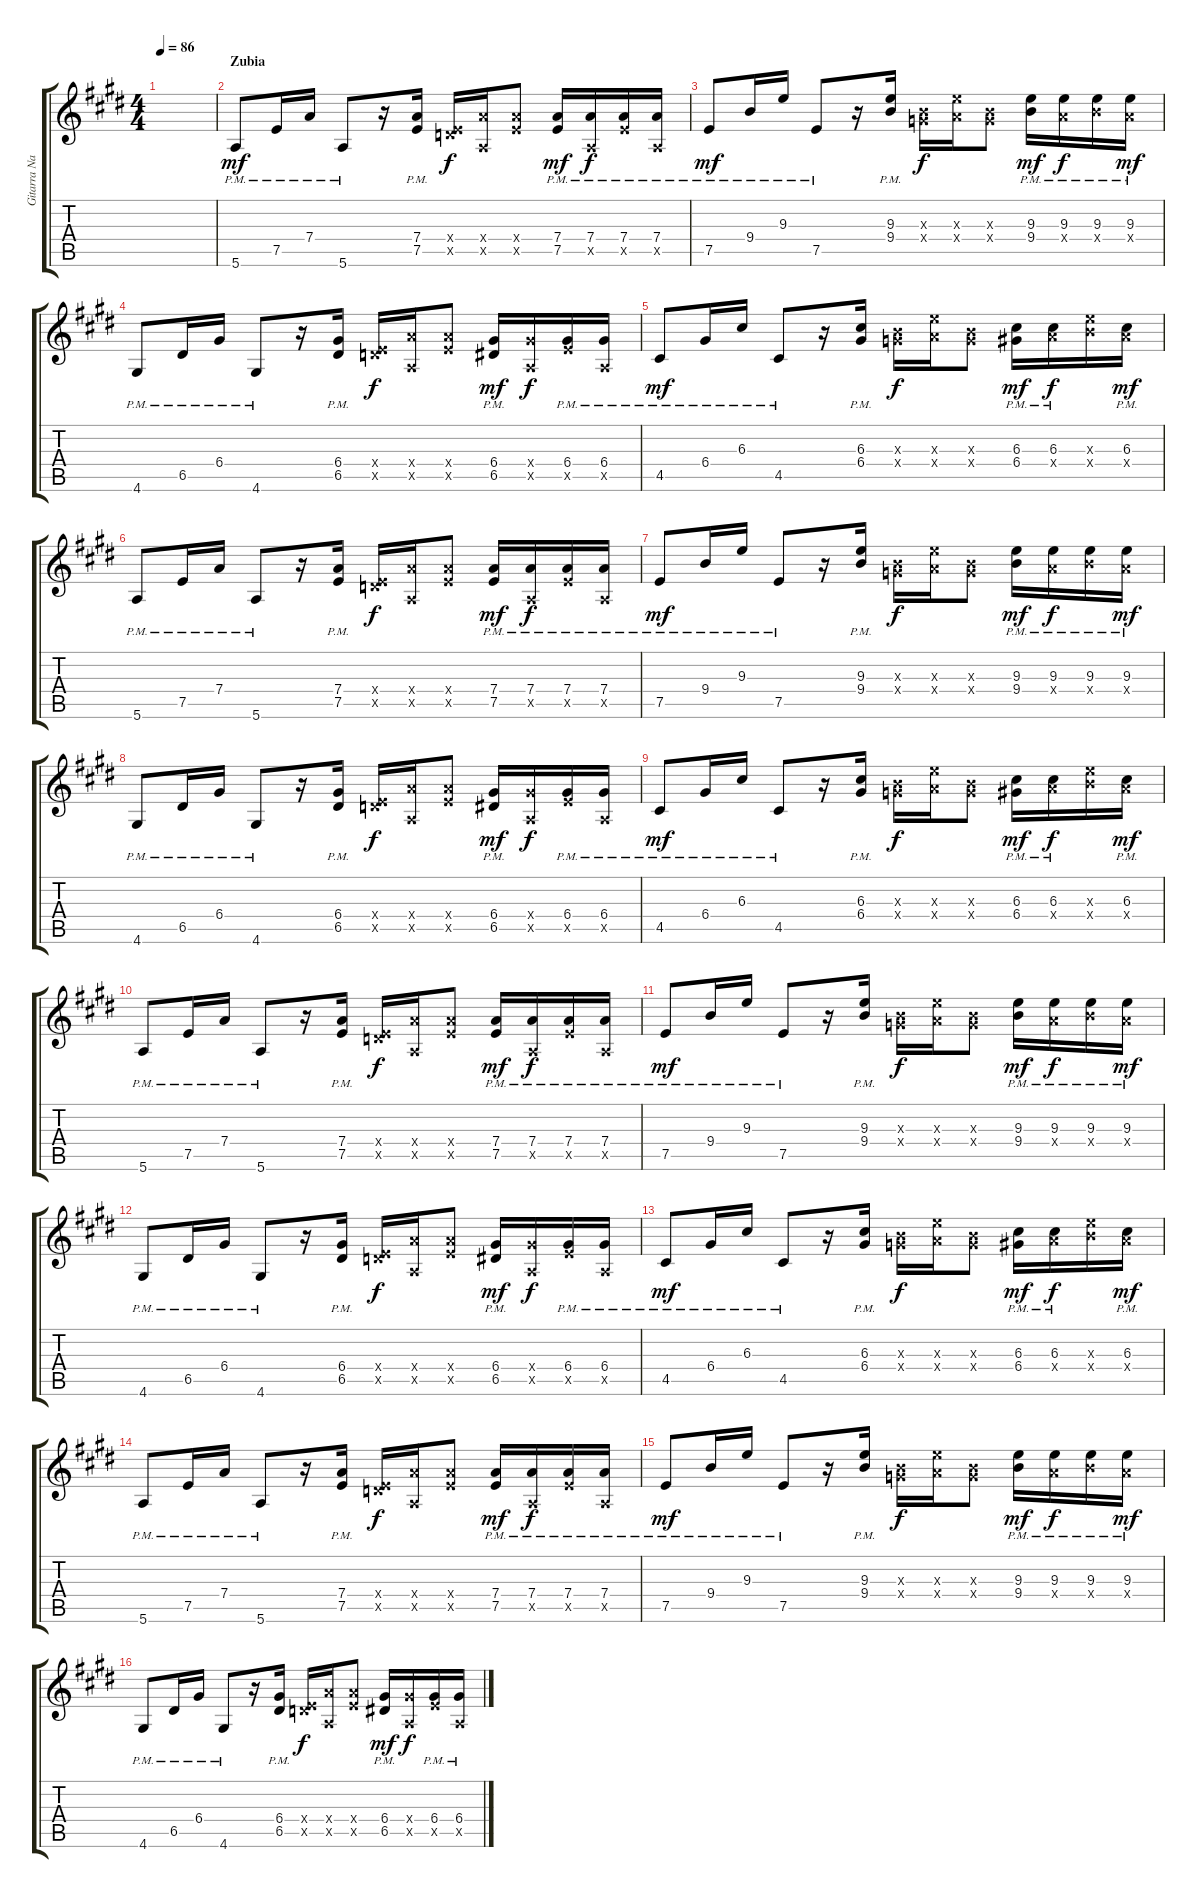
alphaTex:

\track ("Gitarra Nagusia" "Gitarra Na") {instrument distortionguitar}
\staff {score tabs}
\tuning (E4 B3 G3 D3 A2 E2) {hide}
\ts (4 4)
\tempo 86
\clef g2
\ks e
|
\section ("" "Zubia")
5.6{pm}.8{dy mf} 7.5{pm}.16 7.4{pm}.16 5.6{pm}.8 r.16 (7.4{pm} 7.5).16 (0.4{x} 7.5{x}).16{dy f} (7.4{x} 0.5{x}).16 (7.4{x} 7.5{x}).8 (7.4{pm} 7.5{pm}).16{dy mf} (7.4{pm} 0.5{x}).16{dy f} (7.4{pm} 7.5{x}).16 (7.4{pm} 0.5{x}).16 |
7.5{pm}.8{dy mf} 9.4{pm}.16 9.3{pm}.16 7.5{pm}.8 r.16 (9.3{pm} 9.4{pm}).16 (0.3{x} 9.4{x}).16{dy f} (9.3{x} 7.4{x}).16 (0.3{x} 9.4{x}).8 (9.3{pm} 9.4{pm}).16{dy mf} (9.3{pm} 7.4{x}).16{dy f} (9.3{pm} 9.4{x}).16 (9.3{pm} 7.4{x}).16{dy mf} |
4.6{pm}.8 6.5{pm}.16 6.4{pm}.16 4.6{pm}.8 r.16 (6.4{pm} 6.5).16 (0.4{x} 7.5{x}).16{dy f} (7.4{x} 0.5{x}).16 (7.4{x} 7.5{x}).8 (6.4{pm} 6.5{pm}).16{dy mf} (6.4{x} 0.5{x}).16{dy f} (6.4{pm} 7.5{x}).16 (6.4{pm} 0.5{x}).16 |
4.5{pm}.8{dy mf} 6.4{pm}.16 6.3{pm}.16 4.5{pm}.8 r.16 (6.3{pm} 6.4{pm}).16 (0.3{x} 9.4{x}).16{dy f} (9.3{x} 7.4{x}).16 (0.3{x} 9.4{x}).8 (6.3{pm} 6.4{pm}).16{dy mf} (6.3{pm} 7.4{x}).16{dy f} (9.3{x} 9.4{x}).16 (6.3{pm} 7.4{x}).16{dy mf} |
5.6{pm}.8 7.5{pm}.16 7.4{pm}.16 5.6{pm}.8 r.16 (7.4{pm} 7.5).16 (0.4{x} 7.5{x}).16{dy f} (7.4{x} 0.5{x}).16 (7.4{x} 7.5{x}).8 (7.4{pm} 7.5{pm}).16{dy mf} (7.4{pm} 0.5{x}).16{dy f} (7.4{pm} 7.5{x}).16 (7.4{pm} 0.5{x}).16 |
7.5{pm}.8{dy mf} 9.4{pm}.16 9.3{pm}.16 7.5{pm}.8 r.16 (9.3{pm} 9.4{pm}).16 (0.3{x} 9.4{x}).16{dy f} (9.3{x} 7.4{x}).16 (0.3{x} 9.4{x}).8 (9.3{pm} 9.4{pm}).16{dy mf} (9.3{pm} 7.4{x}).16{dy f} (9.3{pm} 9.4{x}).16 (9.3{pm} 7.4{x}).16{dy mf} |
4.6{pm}.8 6.5{pm}.16 6.4{pm}.16 4.6{pm}.8 r.16 (6.4{pm} 6.5).16 (0.4{x} 7.5{x}).16{dy f} (7.4{x} 0.5{x}).16 (7.4{x} 7.5{x}).8 (6.4{pm} 6.5{pm}).16{dy mf} (6.4{x} 0.5{x}).16{dy f} (6.4{pm} 7.5{x}).16 (6.4{pm} 0.5{x}).16 |
4.5{pm}.8{dy mf} 6.4{pm}.16 6.3{pm}.16 4.5{pm}.8 r.16 (6.3{pm} 6.4{pm}).16 (0.3{x} 9.4{x}).16{dy f} (9.3{x} 7.4{x}).16 (0.3{x} 9.4{x}).8 (6.3{pm} 6.4{pm}).16{dy mf} (6.3{pm} 7.4{x}).16{dy f} (9.3{x} 9.4{x}).16 (6.3{pm} 7.4{x}).16{dy mf} |
5.6{pm}.8 7.5{pm}.16 7.4{pm}.16 5.6{pm}.8 r.16 (7.4{pm} 7.5).16 (0.4{x} 7.5{x}).16{dy f} (7.4{x} 0.5{x}).16 (7.4{x} 7.5{x}).8 (7.4{pm} 7.5{pm}).16{dy mf} (7.4{pm} 0.5{x}).16{dy f} (7.4{pm} 7.5{x}).16 (7.4{pm} 0.5{x}).16 |
7.5{pm}.8{dy mf} 9.4{pm}.16 9.3{pm}.16 7.5{pm}.8 r.16 (9.3{pm} 9.4{pm}).16 (0.3{x} 9.4{x}).16{dy f} (9.3{x} 7.4{x}).16 (0.3{x} 9.4{x}).8 (9.3{pm} 9.4{pm}).16{dy mf} (9.3{pm} 7.4{x}).16{dy f} (9.3{pm} 9.4{x}).16 (9.3{pm} 7.4{x}).16{dy mf} |
4.6{pm}.8 6.5{pm}.16 6.4{pm}.16 4.6{pm}.8 r.16 (6.4{pm} 6.5).16 (0.4{x} 7.5{x}).16{dy f} (7.4{x} 0.5{x}).16 (7.4{x} 7.5{x}).8 (6.4{pm} 6.5{pm}).16{dy mf} (6.4{x} 0.5{x}).16{dy f} (6.4{pm} 7.5{x}).16 (6.4{pm} 0.5{x}).16 |
4.5{pm}.8{dy mf} 6.4{pm}.16 6.3{pm}.16 4.5{pm}.8 r.16 (6.3{pm} 6.4{pm}).16 (0.3{x} 9.4{x}).16{dy f} (9.3{x} 7.4{x}).16 (0.3{x} 9.4{x}).8 (6.3{pm} 6.4{pm}).16{dy mf} (6.3{pm} 7.4{x}).16{dy f} (9.3{x} 9.4{x}).16 (6.3{pm} 7.4{x}).16{dy mf} |
5.6{pm}.8 7.5{pm}.16 7.4{pm}.16 5.6{pm}.8 r.16 (7.4{pm} 7.5).16 (0.4{x} 7.5{x}).16{dy f} (7.4{x} 0.5{x}).16 (7.4{x} 7.5{x}).8 (7.4{pm} 7.5{pm}).16{dy mf} (7.4{pm} 0.5{x}).16{dy f} (7.4{pm} 7.5{x}).16 (7.4{pm} 0.5{x}).16 |
7.5{pm}.8{dy mf} 9.4{pm}.16 9.3{pm}.16 7.5{pm}.8 r.16 (9.3{pm} 9.4{pm}).16 (0.3{x} 9.4{x}).16{dy f} (9.3{x} 7.4{x}).16 (0.3{x} 9.4{x}).8 (9.3{pm} 9.4{pm}).16{dy mf} (9.3{pm} 7.4{x}).16{dy f} (9.3{pm} 9.4{x}).16 (9.3{pm} 7.4{x}).16{dy mf} |
4.6{pm}.8 6.5{pm}.16 6.4{pm}.16 4.6{pm}.8 r.16 (6.4{pm} 6.5).16 (0.4{x} 7.5{x}).16{dy f} (7.4{x} 0.5{x}).16 (7.4{x} 7.5{x}).8 (6.4{pm} 6.5{pm}).16{dy mf} (6.4{x} 0.5{x}).16{dy f} (6.4{pm} 7.5{x}).16 (6.4{pm} 0.5{x}).16
